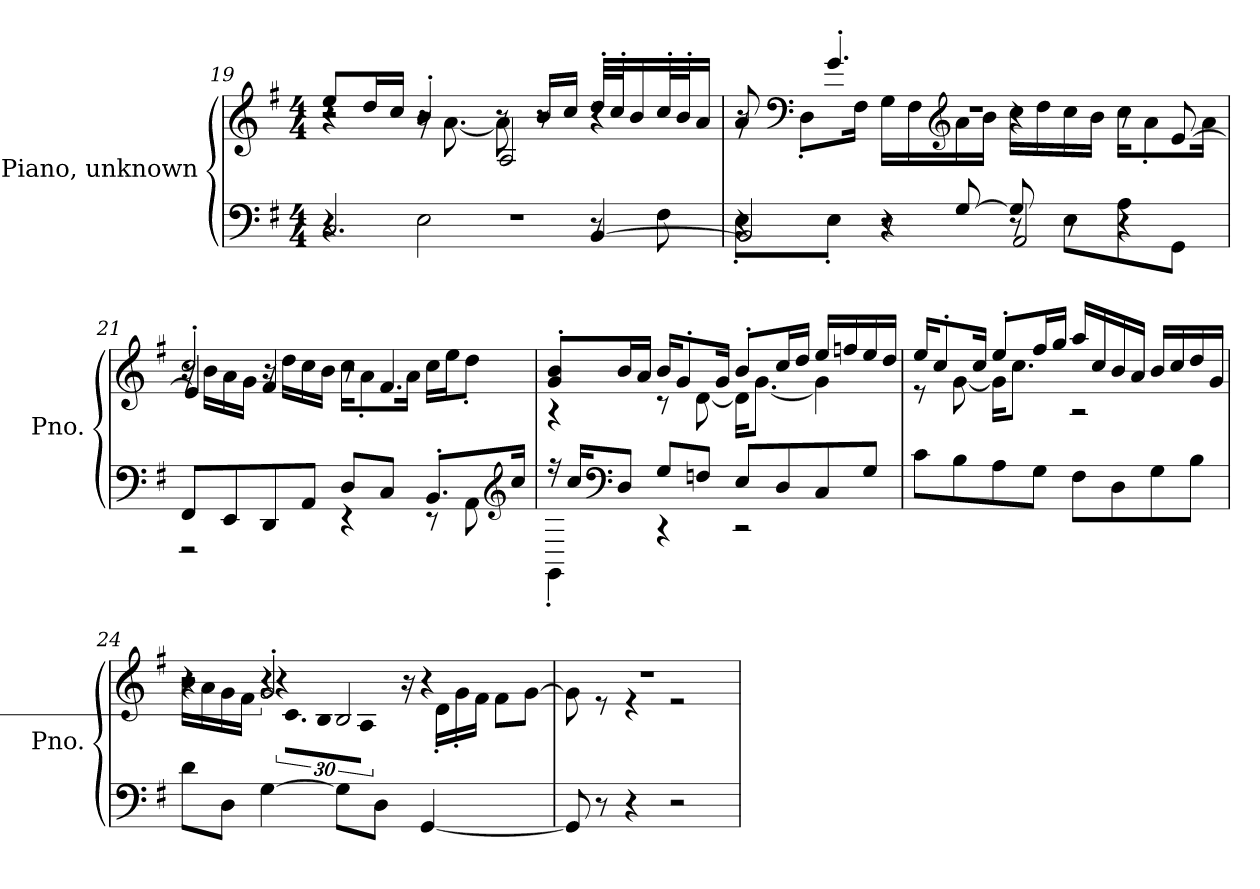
**kern	**kern
*part1	*part1
*staff2	*staff1
*I"Piano, unknown	*
*I'Pno.	*
*clefF4	*clefG2
*k[f#]	*k[f#]
*M4/4	*M4/4
=19	=19
*^	*^
*	*^	*	*^
1r	4r	2.C/	8ee/L	4r	2r
.	.	.	16dd/L	.	.
.	.	.	16cc/JJ	.	.
.	2E\	.	4b'/	16r	.
.	.	.	.	[8.a\	.
.	.	.	8r	8a\]	2A/
.	.	.	16b/LL	8r	.
.	.	.	16cc/JJ	.	.
.	8r	[4BB/	32dd'/LLL	4r	.
.	.	.	32cc'/J	.	.
.	.	.	16b/	.	.
.	8F#\	.	32cc'/L	.	.
.	.	.	32b'/J	.	.
.	.	.	16a/JJ	.	.
!!LO:PB:g=z	!!	!!
=20	=20	=20	=20	=20	=20
4r	8E'\L	2BB/]	1r	16r	8a/
*	*	*	*clefF4	*	*
.	.	.	.	8D'\L	.
.	8E'\J	.	.	.	4.g'/
.	.	.	.	16F#\Jk	.
8r	4r	.	.	16G\LL	.
.	.	.	.	16F#\	.
*	*	*	*clefG2	*	*
[8G/	.	.	.	16a\	.
.	.	.	.	16b\JJ	.
8G/]	8r	2AA/	.	16cc\LL	4r
.	.	.	.	16dd\	.
8r	8E\L	.	.	16cc\	.
.	.	.	.	16b\JJ	.
4r	8A\	.	.	16cc\KL	8r
.	.	.	.	8a'\	.
.	8GG\J	.	.	.	[8e/
.	.	.	.	16a\Jk	.
*	*v	*v	*	*	*
=21	=21	=21	=21	=21
8FF#/L	2r	2cc'/	16r	4e/]
.	.	.	16b\LL	.
8EE/	.	.	16a\	.
.	.	.	16g\JJ	.
8DD/	.	.	16r	4f#/
.	.	.	16dd\LL	.
8AA/J	.	.	16cc\	.
.	.	.	16b\JJ	.
8D/L	4r	2r	16cc\KL	8r
.	.	.	8a'\	.
8C/J	.	.	.	4.f#/
.	.	.	16a\Jk	.
8.BB'/L	8r	.	16cc\LL	.
.	.	.	16ee\J	.
.	8AA\	.	8dd'\J	.
*clefG2	*	*	*	*
16cc/Jk	.	.	.	.
*	*	*	*v	*v
!!LO:LB:g=z
=22	=22	=22	=22
16r	4GG'\	8g/' 8b/'L	4r
16cc/KL	.	.	.
*clefF4	*	*	*
8D/J	.	16b/L	.
.	.	16a/JJ	.
8G/L	4r	16b/KL	8r
.	.	8g'/	.
8Fn/J	.	.	[8d\
.	.	16g/Jk	.
8E/L	2r	8b'/L	16d\KL]
.	.	.	[8.g\J
8D/	.	16cc/L	.
.	.	16dd/JJ	.
8C/	.	16ee/LL	4g\]
.	.	16ffn/	.
8G/J	.	16ee/	.
.	.	16dd/JJ	.
*v	*v	*	*
=23	=23	=23
8c\L	16ee/KL	8r
.	8cc'/	.
8B\	.	[8g\
.	16cc/Jk	.
8A\	8ee'/L	16g\KL]
.	.	8.cc\J
8G\J	16ff#/L	.
.	16gg/JJ	.
8F#\L	16aa/LL	2r
.	16cc/	.
8D\	16b/	.
.	16a/JJ	.
8G\	16b/LL	.
.	16cc/	.
8B\J	16dd/	.
.	16g/JJ	.
!!LO:LB:g=z
=24	=24	=24
*	*	*^
8d\L	4r	16b\LL	2r
.	.	16a\	.
8D\J	.	16g\	.
.	.	16f#\JJ	.
!	!	!LO:N:vis=32	!
[4G\	2g'/	640%23r	.
!	!	!LO:N:vis=64	!
.	.	960%17r	.
!	!	!LO:N:vis=32.	!
.	.	1920%103c\KLL	.
!	!	!LO:N:vis=16	!
.	.	1920%137B\	.
!	!	!LO:N:vis=16	!
.	.	1920%137A\JJ	.
8G\L]	.	16r	2B/
.	.	16d'\LL	.
8D\J	.	16g'\	.
.	.	16f#\JJ	.
[4GG/	4r	8f#\L	.
.	.	[8g\J	.
*	*	*v	*v
=25	=25	=25
8GG/]	1r	8g\]
8r	.	8r
4r	.	4r
2r	.	2r
*	*v	*v
=	=
*-	*-
